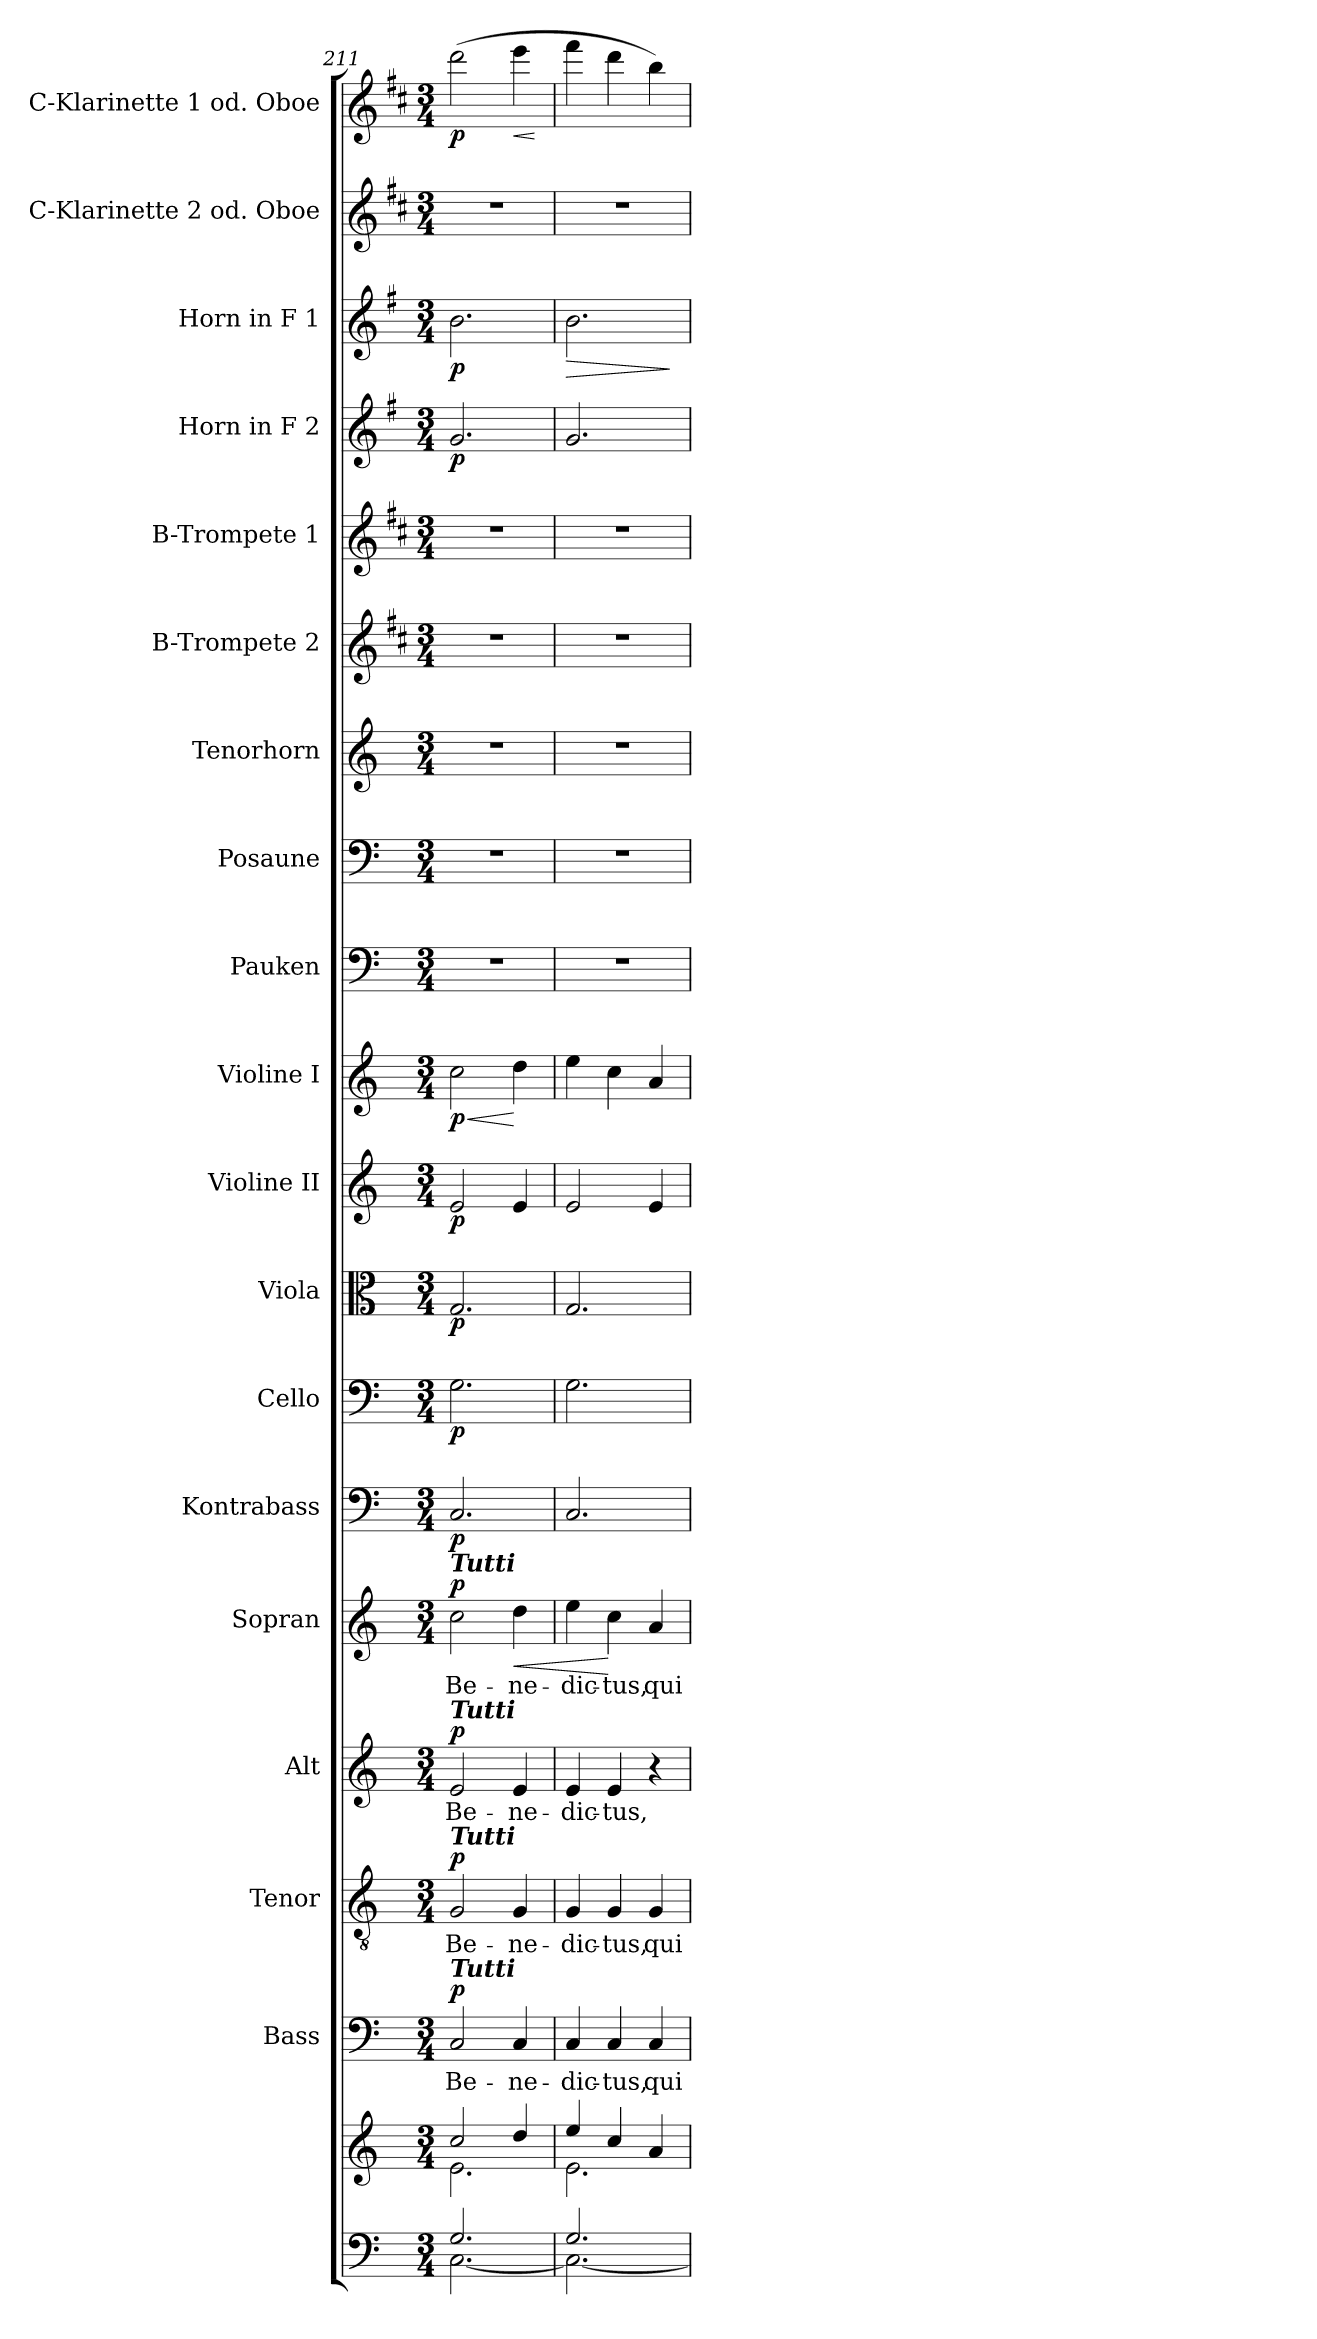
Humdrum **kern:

**kern	**kern	**kern	**text	**dynam	**kern	**text	**dynam	**kern	**text	**dynam	**kern	**text	**dynam	**kern	**dynam	**kern	**dynam	**kern	**dynam	**kern	**dynam	**kern	**dynam	**kern	**kern	**kern	**kern	**kern	**kern	**dynam	**kern	**dynam	**kern	**kern	**dynam
*part19	*part19	*part18	*part18	*part18	*part17	*part17	*part17	*part16	*part16	*part16	*part15	*part15	*part15	*part14	*part14	*part13	*part13	*part12	*part12	*part11	*part11	*part10	*part10	*part9	*part8	*part7	*part6	*part5	*part4	*part4	*part3	*part3	*part2	*part1	*part1
*staff20	*staff19	*staff18	*staff18	*staff18	*staff17	*staff17	*staff17	*staff16	*staff16	*staff16	*staff15	*staff15	*staff15	*staff14	*staff14	*staff13	*staff13	*staff12	*staff12	*staff11	*staff11	*staff10	*staff10	*staff9	*staff8	*staff7	*staff6	*staff5	*staff4	*staff4	*staff3	*staff3	*staff2	*staff1	*staff1
*	*	*I"Bass	*	*	*I"Tenor	*	*	*I"Alt	*	*	*I"Sopran	*	*	*I"Kontrabass	*	*I"Cello	*	*I"Viola	*	*I"Violine II	*	*I"Violine I	*	*I"Pauken	*I"Posaune	*I"Tenorhorn	*I"B-Trompete 2	*I"B-Trompete 1	*I"Horn in F 2	*	*I"Horn in F 1	*	*I"C-Klarinette 2 od. Oboe	*I"C-Klarinette 1 od. Oboe	*
*	*	*I'B.	*	*	*I'T.	*	*	*I'A.	*	*	*I'S.	*	*	*I'Kb.	*	*	*	*I'Vla.	*	*I'Vl. II	*	*I'Vl. I	*	*I'Pk.	*I'Pos.	*I'T. Hrn.	*I'B Trp. 2	*I'B Trp. 1	*	*	*	*	*I'C Kl. 2	*I'C Kl. 1	*
*clefF4	*clefG2	*clefF4	*	*	*clefGv2	*	*	*clefG2	*	*	*clefG2	*	*	*clefF4	*	*clefF4	*	*clefC3	*	*clefG2	*	*clefG2	*	*clefF4	*clefF4	*clefG2	*clefG2	*clefG2	*clefG2	*	*clefG2	*	*clefG2	*clefG2	*
*	*	*	*	*	*	*	*	*	*	*	*	*	*	*ITrd7c12	*	*	*	*	*	*	*	*	*	*	*	*ITrd8c14	*ITrd1c2	*ITrd1c2	*ITrd4c7	*	*ITrd4c7	*	*ITrd1c2	*ITrd1c2	*
*k[]	*k[]	*k[]	*	*	*k[]	*	*	*k[]	*	*	*k[]	*	*	*k[]	*	*k[]	*	*k[]	*	*k[]	*	*k[]	*	*k[]	*k[]	*k[]	*k[]	*k[]	*k[]	*	*k[]	*	*k[]	*k[]	*
*C:	*C:	*C:	*	*	*C:	*	*	*C:	*	*	*C:	*	*	*C:	*	*C:	*	*C:	*	*C:	*	*C:	*	*C:	*C:	*C:	*C:	*C:	*C:	*	*C:	*	*C:	*C:	*
*M3/4	*M3/4	*M3/4	*	*	*M3/4	*	*	*M3/4	*	*	*M3/4	*	*	*M3/4	*	*M3/4	*	*M3/4	*	*M3/4	*	*M3/4	*	*M3/4	*M3/4	*M3/4	*M3/4	*M3/4	*M3/4	*	*M3/4	*	*M3/4	*M3/4	*
=211	=211	=211	=211	=211	=211	=211	=211	=211	=211	=211	=211	=211	=211	=211	=211	=211	=211	=211	=211	=211	=211	=211	=211	=211	=211	=211	=211	=211	=211	=211	=211	=211	=211	=211	=211
*^	*^	*	*	*	*	*	*	*	*	*	*	*	*	*	*	*	*	*	*	*	*	*	*	*	*	*	*	*	*	*	*	*	*	*	*
!	!	!	!	!	!	!	!	!	!	!	!	!	!LO:TX:a:Bi:t=Tutti	!	!	!	!	!	!	!	!	!	!	!	!	!	!	!	!	!	!	!	!	!	!	!	!
!	!	!	!	!	!	!	!	!	!	!LO:TX:a:Bi:t=Tutti	!	!	!	!	!	!	!	!	!	!	!	!	!	!	!	!	!	!	!	!	!	!	!	!	!	!	!
!	!	!	!	!	!	!	!LO:TX:a:Bi:t=Tutti	!	!	!	!	!	!	!	!	!	!	!	!	!	!	!	!	!	!	!	!	!	!	!	!	!	!	!	!	!	!
!	!	!	!	!LO:TX:a:Bi:t=Tutti	!	!	!	!	!	!	!	!	!	!	!	!	!	!	!	!	!	!	!	!	!	!	!	!	!	!	!	!	!	!	!	!	!
!	!	!	!	!	!LO:LY:b	!LO:DY:a	!	!LO:LY:b	!LO:DY:a	!	!LO:LY:b	!LO:DY:a	!	!LO:LY:b	!LO:DY:a	!	!LO:DY:b	!	!LO:DY:b	!	!LO:DY:b	!	!LO:DY:b	!	!LO:HP:b	!	!	!	!	!	!	!	!	!	!	!	!
!	!	!	!	!	!	!	!	!	!	!	!	!	!	!	!	!	!	!	!	!	!	!	!	!	!LO:DY:n=1:b	!	!	!	!	!	!	!LO:DY:b	!	!LO:DY:b	!	!	!LO:DY:b
2.G/	[<2.C\	2cc/	2.e\	2C/	Be-	p	2G/	Be-	p	2e/	Be-	p	2cc\	Be-	p	2.CC/	p	2.G\	p	2.G/	p	2e/	p	2cc\	< p	2.r	2.r	2.r	2.r	2.r	2.c/	p	2.e\	p	2.r	(>2ccc\	p
!	!	!	!	!	!LO:LY:b	!	!	!LO:LY:b	!	!	!LO:LY:b	!	!	!LO:LY:b	!LO:HP:b	!	!	!	!	!	!	!	!	!	!	!	!	!	!	!	!	!	!	!	!	!	!LO:HP:b
.	.	4dd/	.	4C/	-ne-	.	4G/	-ne-	.	4e/	-ne-	.	4dd\	-ne-	<	.	.	.	.	.	.	4e/	.	4dd\	[	.	.	.	.	.	.	.	.	.	.	4ddd\	<
*v	*v	*	*	*	*	*	*	*	*	*	*	*	*	*	*	*	*	*	*	*	*	*	*	*	*	*	*	*	*	*	*	*	*	*	*	*	*
*	*v	*v	*	*	*	*	*	*	*	*	*	*	*	*	*	*	*	*	*	*	*	*	*	*	*	*	*	*	*	*	*	*	*	*	*	*
.	.	.	.	.	.	.	.	.	.	.	.	.	.	.	.	.	.	.	.	.	.	.	.	.	.	.	.	.	.	.	.	.	.	.	[
=212	=212	=212	=212	=212	=212	=212	=212	=212	=212	=212	=212	=212	=212	=212	=212	=212	=212	=212	=212	=212	=212	=212	=212	=212	=212	=212	=212	=212	=212	=212	=212	=212	=212	=212	=212
*^	*^	*	*	*	*	*	*	*	*	*	*	*	*	*	*	*	*	*	*	*	*	*	*	*	*	*	*	*	*	*	*	*	*	*	*
!	!	!	!	!	!LO:LY:b	!	!	!LO:LY:b	!	!	!LO:LY:b	!	!	!LO:LY:b	!	!	!	!	!	!	!	!	!	!	!	!	!	!	!	!	!	!	!	!LO:HP:b	!	!	!
2.G/	2.C\_	4ee/	2.e\	4C/	-dic-	.	4G/	-dic-	.	4e/	-dic-	.	4ee\	-dic-	.	2.CC/	.	2.G\	.	2.G/	.	2e/	.	4ee\	.	2.r	2.r	2.r	2.r	2.r	2.c/	.	2.e\	>	2.r	4eee\	.
!	!	!	!	!	!LO:LY:b	!	!	!LO:LY:b	!	!	!LO:LY:b	!	!	!LO:LY:b	!	!	!	!	!	!	!	!	!	!	!	!	!	!	!	!	!	!	!	!	!	!	!
.	.	4cc/	.	4C/	-tus,	.	4G/	-tus,	.	4e/	-tus,	.	4cc\	-tus,	[	.	.	.	.	.	.	.	.	4cc\	.	.	.	.	.	.	.	.	.	.	.	4ccc\	.
!	!	!	!	!	!LO:LY:b	!	!	!LO:LY:b	!	!	!	!	!	!LO:LY:b	!	!	!	!	!	!	!	!	!	!	!	!	!	!	!	!	!	!	!	!	!	!	!
.	.	4a/	.	4C/	qui	.	4G/	qui	.	4r	.	.	4a/	qui	.	.	.	.	.	.	.	4e/	.	4a/	.	.	.	.	.	.	.	.	.	.	.	4aa\)	.
*v	*v	*	*	*	*	*	*	*	*	*	*	*	*	*	*	*	*	*	*	*	*	*	*	*	*	*	*	*	*	*	*	*	*	*	*	*	*
*	*v	*v	*	*	*	*	*	*	*	*	*	*	*	*	*	*	*	*	*	*	*	*	*	*	*	*	*	*	*	*	*	*	*	*	*	*
.	.	.	.	.	.	.	.	.	.	.	.	.	.	.	.	.	.	.	.	.	.	.	.	.	.	.	.	.	.	.	.	]	.	.	.
=	=	=	=	=	=	=	=	=	=	=	=	=	=	=	=	=	=	=	=	=	=	=	=	=	=	=	=	=	=	=	=	=	=	=	=
*-	*-	*-	*-	*-	*-	*-	*-	*-	*-	*-	*-	*-	*-	*-	*-	*-	*-	*-	*-	*-	*-	*-	*-	*-	*-	*-	*-	*-	*-	*-	*-	*-	*-	*-	*-
